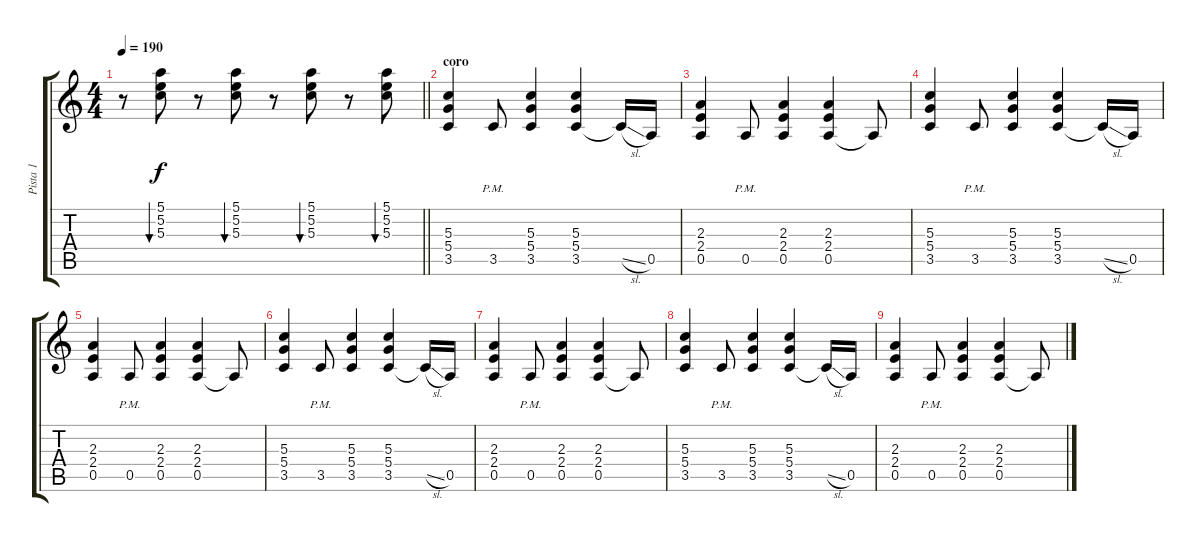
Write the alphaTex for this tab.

\track ("Pista 1" "Pista 1") {instrument overdrivenguitar}
\staff {score tabs}
\tuning (E4 B3 G3 D3 A2 E2) {hide}
\ts (4 4)
\tempo 190
\clef g2
\barLineRight lightlight
\ks c
r.8{dy f} (5.1 5.2 5.3).8{bu 60} r.8 (5.1 5.2 5.3).8{bu 60} r.8 (5.1 5.2 5.3).8{bu 60} r.8 (5.1 5.2 5.3).8{bu 60} |
\section ("" "coro")
(5.3 5.4 3.5).4 3.5{pm}.8 (5.3 5.4 3.5).4 (5.3 5.4 3.5).4 3.5{sl t}.16 0.5.16 |
(2.3 2.4 0.5).4 0.5{pm}.8 (2.3 2.4 0.5).4 (2.3 2.4 0.5).4 0.5{t}.8 |
(5.3 5.4 3.5).4 3.5{pm}.8 (5.3 5.4 3.5).4 (5.3 5.4 3.5).4 3.5{sl t}.16 0.5.16 |
(2.3 2.4 0.5).4 0.5{pm}.8 (2.3 2.4 0.5).4 (2.3 2.4 0.5).4 0.5{t}.8 |
(5.3 5.4 3.5).4 3.5{pm}.8 (5.3 5.4 3.5).4 (5.3 5.4 3.5).4 3.5{sl t}.16 0.5.16 |
(2.3 2.4 0.5).4 0.5{pm}.8 (2.3 2.4 0.5).4 (2.3 2.4 0.5).4 0.5{t}.8 |
(5.3 5.4 3.5).4 3.5{pm}.8 (5.3 5.4 3.5).4 (5.3 5.4 3.5).4 3.5{sl t}.16 0.5.16 |
(2.3 2.4 0.5).4 0.5{pm}.8 (2.3 2.4 0.5).4 (2.3 2.4 0.5).4 0.5{t}.8
